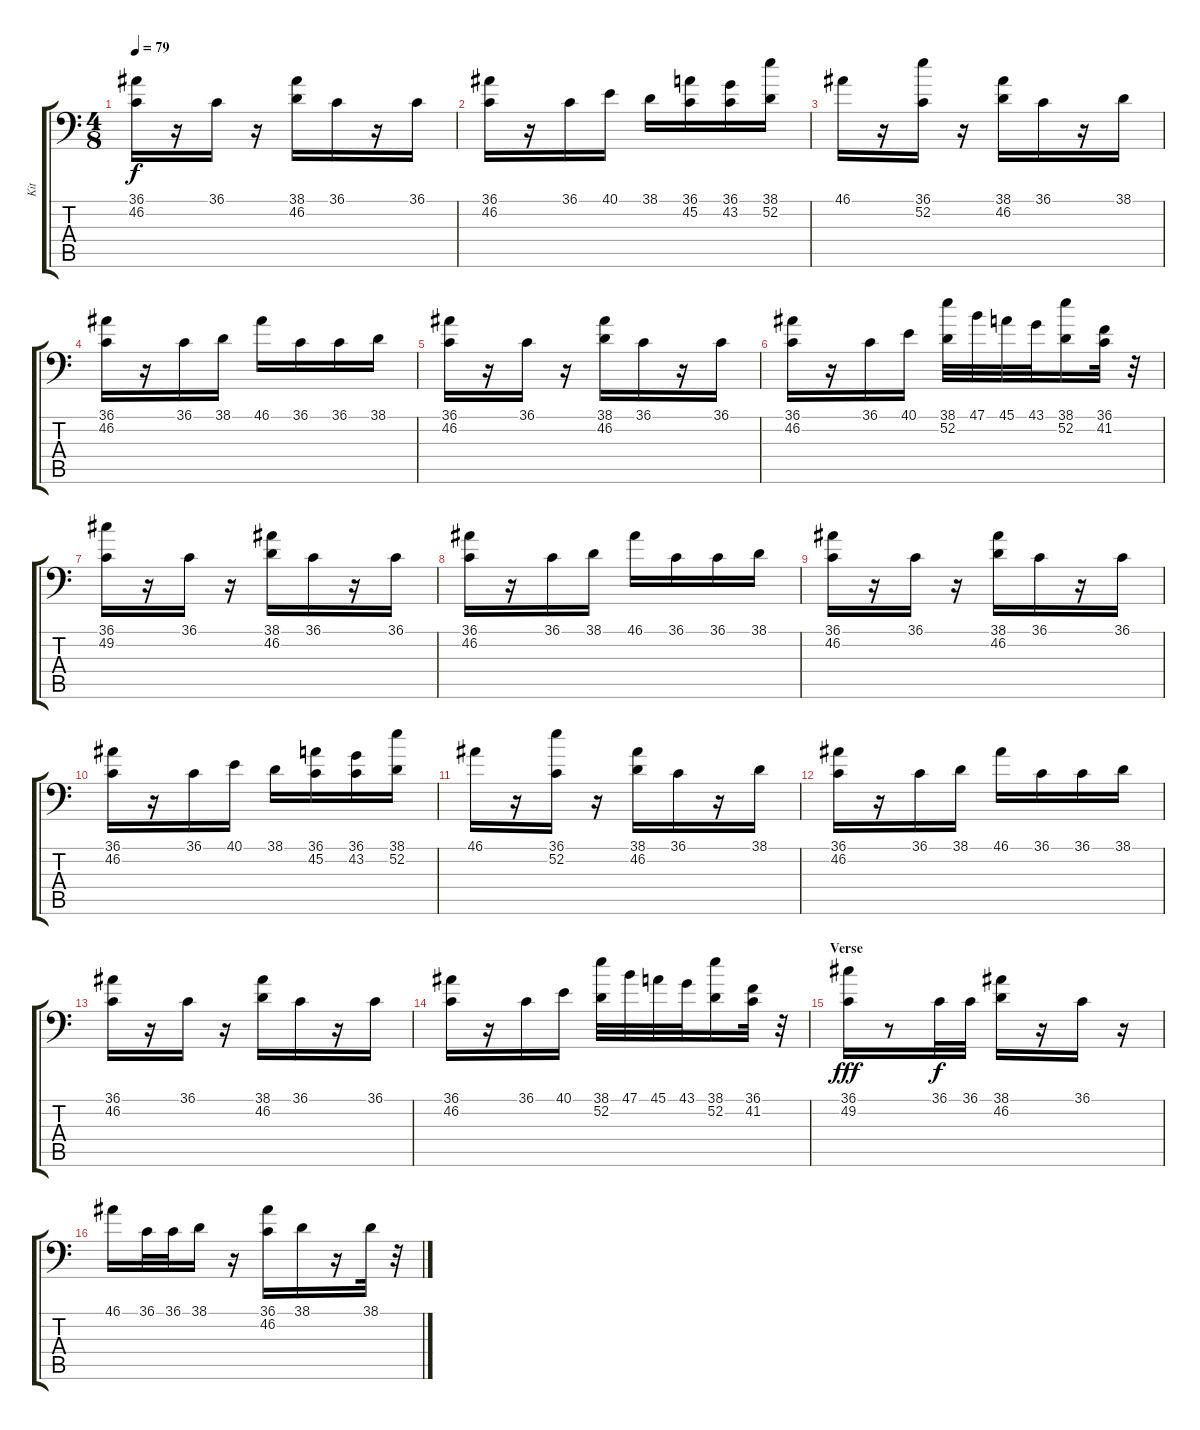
\track ("Kit" "Kit") {instrument acousticgrandpiano}
\staff {score tabs}
\tuning (C-1 C-1 C-1 C-1 C-1 C-1) {hide}
\ts (4 8)
\tempo 79
\clef f4
\ks c
(36.1 46.2).16{dy f} r.16 36.1.16 r.16 (38.1 46.2).16 36.1.16 r.16 36.1.16 |
(36.1 46.2).16 r.16 36.1.16 40.1.16 38.1.16 (36.1 45.2).16 (36.1 43.2).16 (38.1 52.2).16 |
46.1.16 r.16 (36.1 52.2).16 r.16 (38.1 46.2).16 36.1.16 r.16 38.1.16 |
(36.1 46.2).16 r.16 36.1.16 38.1.16 46.1.16 36.1.16 36.1.16 38.1.16 |
(36.1 46.2).16 r.16 36.1.16 r.16 (38.1 46.2).16 36.1.16 r.16 36.1.16 |
(36.1 46.2).16 r.16 36.1.16 40.1.16 (38.1 52.2).32 47.1.32 45.1.32 43.1.32 (38.1 52.2).16 (36.1 41.2).32 r.32 |
(36.1 49.2).16 r.16 36.1.16 r.16 (38.1 46.2).16 36.1.16 r.16 36.1.16 |
(36.1 46.2).16 r.16 36.1.16 38.1.16 46.1.16 36.1.16 36.1.16 38.1.16 |
(36.1 46.2).16 r.16 36.1.16 r.16 (38.1 46.2).16 36.1.16 r.16 36.1.16 |
(36.1 46.2).16 r.16 36.1.16 40.1.16 38.1.16 (36.1 45.2).16 (36.1 43.2).16 (38.1 52.2).16 |
46.1.16 r.16 (36.1 52.2).16 r.16 (38.1 46.2).16 36.1.16 r.16 38.1.16 |
(36.1 46.2).16 r.16 36.1.16 38.1.16 46.1.16 36.1.16 36.1.16 38.1.16 |
(36.1 46.2).16 r.16 36.1.16 r.16 (38.1 46.2).16 36.1.16 r.16 36.1.16 |
(36.1 46.2).16 r.16 36.1.16 40.1.16 (38.1 52.2).32 47.1.32 45.1.32 43.1.32 (38.1 52.2).16 (36.1 41.2).32 r.32 |
\section ("" "Verse")
(36.1 49.2).16{dy fff} r.8 36.1.32{dy f} 36.1.32 (38.1 46.2).16 r.16 36.1.16 r.16 |
46.1.16 36.1.32 36.1.32 38.1.16 r.16 (36.1 46.2).16 38.1.16 r.16 38.1.32 r.32
